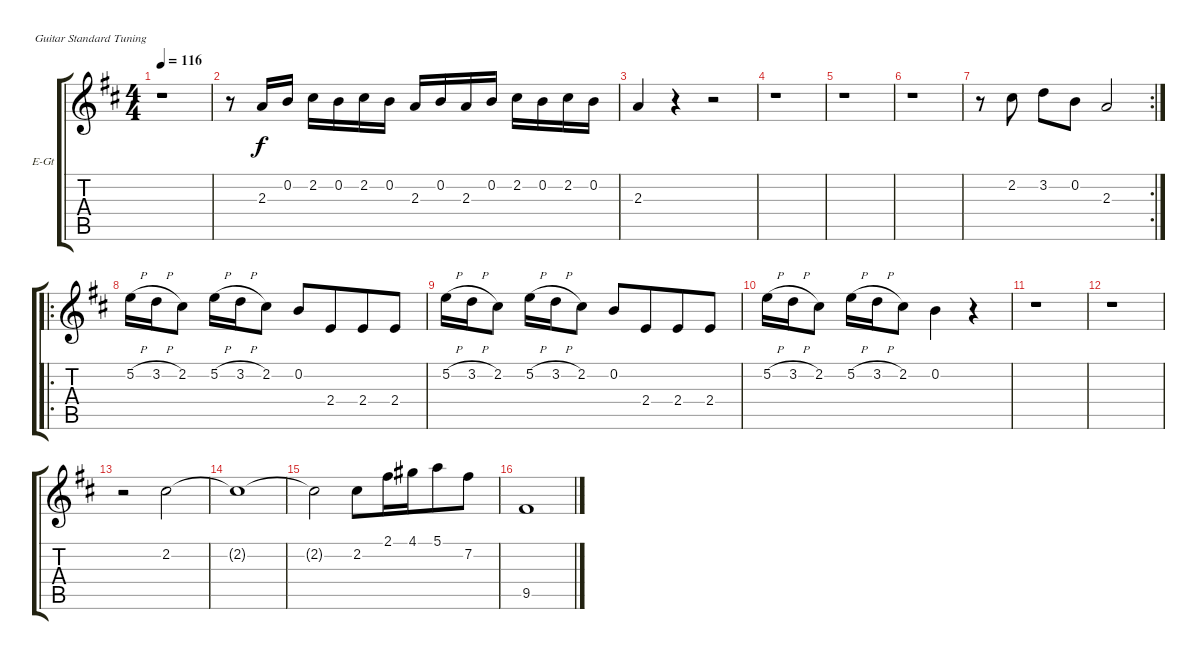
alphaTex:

\defaultSystemsLayout 4
\bracketExtendMode groupsimilarinstruments
\firstSystemTrackNameOrientation horizontal
\otherSystemsTrackNameOrientation horizontal
\track ("Electric Guitar" "E-Gt") {instrument electricguitarclean}
\staff {score tabs}
\tuning (E4 B3 G3 D3 A2 E2)
\ts (4 4)
\tempo 116
\clef g2
\scale
0.333333
\ks d
r.1{dy f} |
\scale
0.333333 r.8 2.3.16 0.2.16 2.2.16 0.2.16 2.2.16 0.2.16 2.3.16 0.2.16 2.3.16 0.2.16 2.2.16 0.2.16 2.2.16 0.2.16 |
\scale
0.333333 2.3.4 r.4 r.2 |
\scale
0.333333 r.1 |
\scale
0.333333 r.1 |
\scale
0.303922 r.1 |
\rc 2
\scale
0.333333 r.8 2.2.8 3.2.8 0.2.8 2.3.2 |
\ro
\scale
0.362745 5.2{h}.16 3.2{h}.16 2.2.8 5.2{h}.16 3.2{h}.16 2.2.8 0.2.8{beam merge} 2.4.8{beam merge} 2.4.8{beam merge} 2.4.8 |
\scale
0.333333 5.2{h}.16 3.2{h}.16 2.2.8 5.2{h}.16 3.2{h}.16 2.2.8 0.2.8{beam merge} 2.4.8{beam merge} 2.4.8{beam merge} 2.4.8 |
\scale
0.333333 5.2{h}.16 3.2{h}.16 2.2.8 5.2{h}.16 3.2{h}.16 2.2.8 0.2.4 r.4 |
\scale
0.333333 r.1 |
\scale
0.333333 r.1 |
\scale
0.333333 r.2 2.2.2 |
\scale
0.333333 2.2{t}.1 |
\scale
0.333333 2.2{t}.2 2.2.8{beam merge} 2.1.16{beam merge} 4.1.16{beam merge} 5.1.8{beam merge} 7.2.8 |
\scale
0.333333 9.5.1
